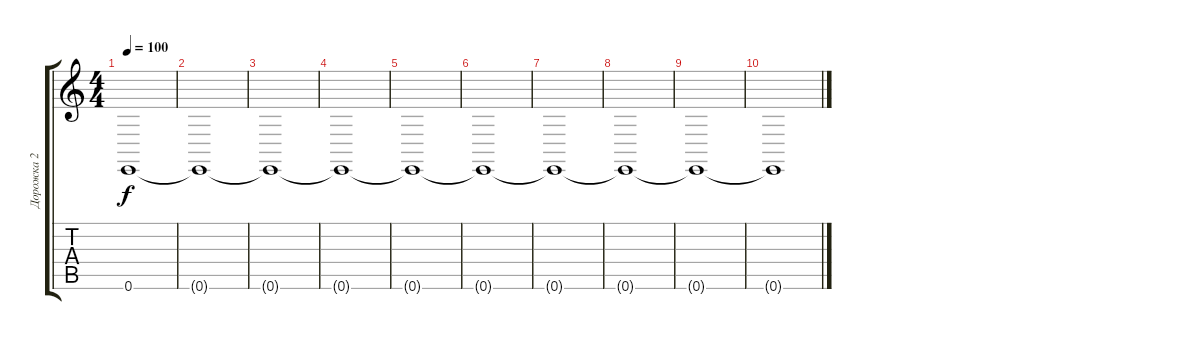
\track ("Дорожка 2" "Дорожка 2") {instrument synthvoice}
\staff {score tabs}
\tuning (E4 B3 G3 D3 A2 E2) {hide}
\ts (4 4)
\tempo 100
\clef g2
\ks c
0.6{t}.1{dy f} |
0.6{t}.1 |
0.6{t}.1 |
0.6{t}.1 |
0.6{t}.1 |
0.6{t}.1 |
0.6{t}.1 |
0.6{t}.1 |
0.6{t}.1 |
0.6{t}.1
